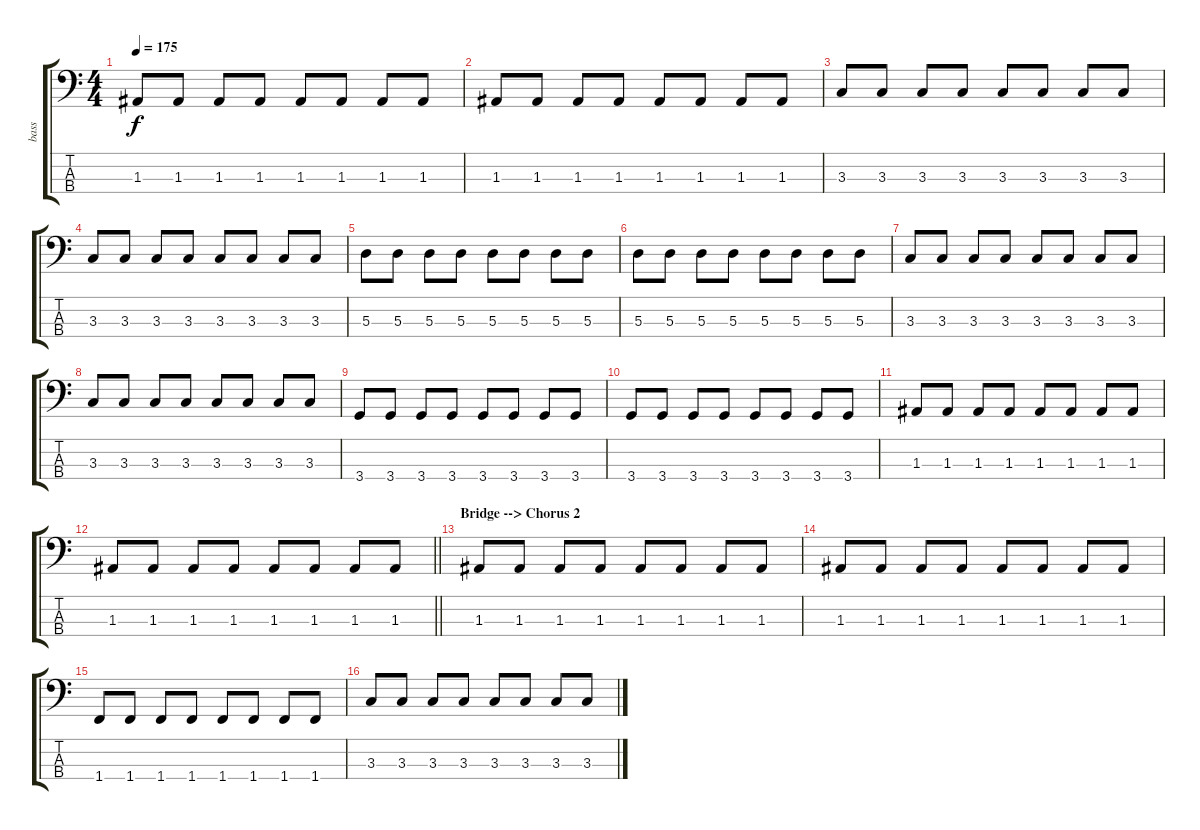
\track ("bass" "bass") {instrument electricbassfinger}
\staff {score tabs}
\tuning (G2 D2 A1 E1) {hide}
\ts (4 4)
\tempo 175
\clef f4
\ks c
1.3.8{dy f} 1.3.8 1.3.8 1.3.8 1.3.8 1.3.8 1.3.8 1.3.8 |
1.3.8 1.3.8 1.3.8 1.3.8 1.3.8 1.3.8 1.3.8 1.3.8 |
3.3.8 3.3.8 3.3.8 3.3.8 3.3.8 3.3.8 3.3.8 3.3.8 |
3.3.8 3.3.8 3.3.8 3.3.8 3.3.8 3.3.8 3.3.8 3.3.8 |
5.3.8 5.3.8 5.3.8 5.3.8 5.3.8 5.3.8 5.3.8 5.3.8 |
5.3.8 5.3.8 5.3.8 5.3.8 5.3.8 5.3.8 5.3.8 5.3.8 |
3.3.8 3.3.8 3.3.8 3.3.8 3.3.8 3.3.8 3.3.8 3.3.8 |
3.3.8 3.3.8 3.3.8 3.3.8 3.3.8 3.3.8 3.3.8 3.3.8 |
3.4.8 3.4.8 3.4.8 3.4.8 3.4.8 3.4.8 3.4.8 3.4.8 |
3.4.8 3.4.8 3.4.8 3.4.8 3.4.8 3.4.8 3.4.8 3.4.8 |
1.3.8 1.3.8 1.3.8 1.3.8 1.3.8 1.3.8 1.3.8 1.3.8 |
\barLineRight lightlight
1.3.8 1.3.8 1.3.8 1.3.8 1.3.8 1.3.8 1.3.8 1.3.8 |
\section ("" "Bridge --> Chorus 2")
1.3.8 1.3.8 1.3.8 1.3.8 1.3.8 1.3.8 1.3.8 1.3.8 |
1.3.8 1.3.8 1.3.8 1.3.8 1.3.8 1.3.8 1.3.8 1.3.8 |
1.4.8 1.4.8 1.4.8 1.4.8 1.4.8 1.4.8 1.4.8 1.4.8 |
3.3.8 3.3.8 3.3.8 3.3.8 3.3.8 3.3.8 3.3.8 3.3.8
